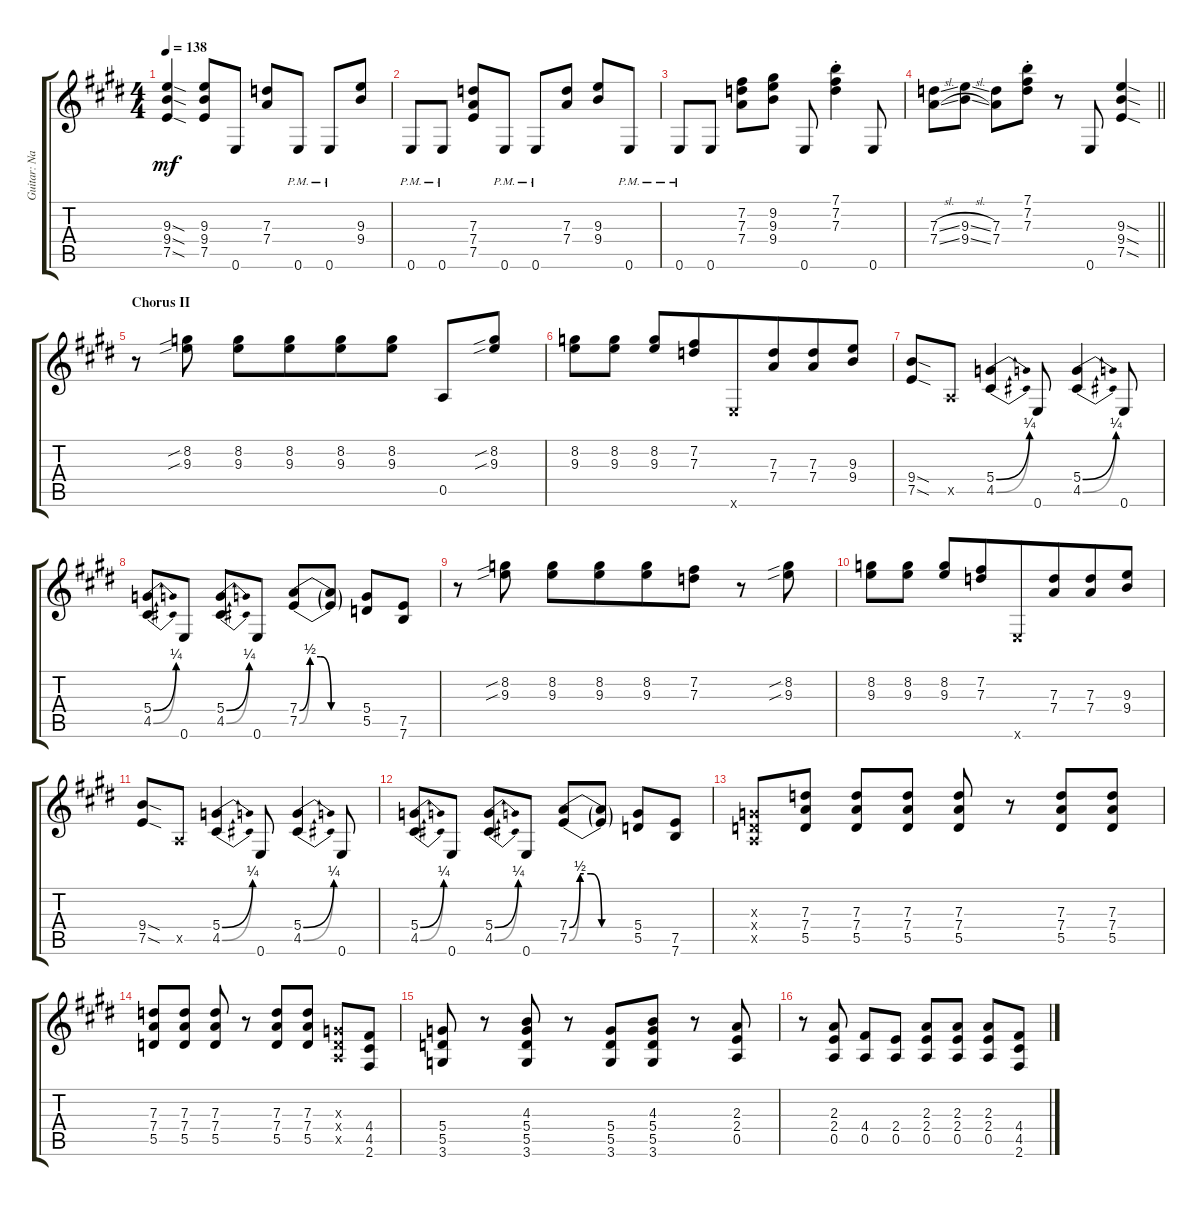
\track ("Guitar: Nancy" "Guitar: Na") {instrument distortionguitar}
\staff {score tabs}
\tuning (E4 B3 G3 D3 A2 E2) {hide}
\ts (4 4)
\tempo 138
\clef g2
\ks e
(9.3{sod} 9.4{sod} 7.5{sod}).4{dy mf} (9.3 9.4 7.5).8 0.6.8 (7.3 7.4).8 0.6{pm}.8 0.6{pm}.8 (9.3 9.4).8 |
0.6{pm}.8 0.6{pm}.8 (7.3 7.4 7.5).8 0.6{pm}.8 0.6{pm}.8 (7.3 7.4).8 (9.3 9.4).8 0.6{pm}.8 |
0.6{pm}.8 0.6.8 (7.2 7.3 7.4).8 (9.2 9.3 9.4).8 0.6.8 (7.1{st} 7.2{st} 7.3{st}).4 0.6.8 |
\barLineRight lightlight
(7.3{sl} 7.4{sl}).8 (9.3{sl} 9.4{sl}).8 (7.3 7.4).8 (7.1{st} 7.2{st} 7.3{st}).8 r.8 0.6.8 (9.3{sod} 9.4{sod} 7.5{sod}).4 |
\section ("" "Chorus II")
r.8 (8.2{sib} 9.3{sib}).8 (8.2 9.3).8 (8.2 9.3).8{beam merge} (8.2 9.3).8{beam merge} (8.2 9.3).8 0.5.8 (8.2{sib} 9.3{sib}).8 |
(8.2 9.3).8 (8.2 9.3).8 (8.2 9.3).8{beam merge} (7.2 7.3).8{beam merge} 0.6{x}.8{beam merge} (7.3 7.4).8{beam merge} (7.3 7.4).8{beam merge} (9.3 9.4).8 |
(9.4{sod} 7.5{sod}).8 0.5{x}.8 (5.4{be (bend 0 0 60 1)} 4.5{be (bend 0 0 60 1)}).4 0.6.8 (5.4{be (bend 0 0 60 1)} 4.5{be (bend 0 0 60 1)}).4 0.6.8 |
(5.4{be (bend 0 0 60 1)} 4.5{be (bend 0 0 60 1)}).8 0.6.8 (5.4{be (bend 0 0 60 1)} 4.5{be (bend 0 0 60 1)}).8 0.6.8 (7.4{be (custom 0 0 10 2 20 2 30 0 60 0)} 7.5{be (custom 0 0 10 2 20 2 30 0 60 0)}).8 (7.4{t} 7.5{t}).8 (5.4 5.5).8 (7.5 7.6).8 |
r.8 (8.2{sib} 9.3{sib}).8 (8.2 9.3).8 (8.2 9.3).8{beam merge} (8.2 9.3).8{beam merge} (7.2 7.3).8 r.8 (8.2{sib} 9.3{sib}).8 |
(8.2 9.3).8 (8.2 9.3).8 (8.2 9.3).8{beam merge} (7.2 7.3).8{beam merge} 0.6{x}.8{beam merge} (7.3 7.4).8{beam merge} (7.3 7.4).8{beam merge} (9.3 9.4).8 |
(9.4{sod} 7.5{sod}).8 0.5{x}.8 (5.4{be (bend 0 0 60 1)} 4.5{be (bend 0 0 60 1)}).4 0.6.8 (5.4{be (bend 0 0 60 1)} 4.5{be (bend 0 0 60 1)}).4 0.6.8 |
(5.4{be (bend 0 0 60 1)} 4.5{be (bend 0 0 60 1)}).8 0.6.8 (5.4{be (bend 0 0 60 1)} 4.5{be (bend 0 0 60 1)}).8 0.6.8 (7.4{be (custom 0 0 10 2 20 2 30 0 60 0)} 7.5{be (custom 0 0 10 2 20 2 30 0 60 0)}).8 (7.4{t} 7.5{t}).8 (5.4 5.5).8 (7.5 7.6).8 |
(0.3{x} 0.4{x} 0.5{x}).8 (7.3 7.4 5.5).8 (7.3 7.4 5.5).8 (7.3 7.4 5.5).8 (7.3 7.4 5.5).8 r.8 (7.3 7.4 5.5).8 (7.3 7.4 5.5).8 |
(7.3 7.4 5.5).8 (7.3 7.4 5.5).8 (7.3 7.4 5.5).8 r.8 (7.3 7.4 5.5).8 (7.3 7.4 5.5).8 (0.3{x} 0.4{x} 0.5{x}).8 (4.4 4.5 2.6).8 |
(5.4 5.5 3.6).8 r.8 (4.3 5.4 5.5 3.6).8 r.8 (5.4 5.5 3.6).8 (4.3 5.4 5.5 3.6).8 r.8 (2.3 2.4 0.5).8 |
r.8 (2.3 2.4 0.5).8 (4.4 0.5).8 (2.4 0.5).8 (2.3 2.4 0.5).8 (2.3 2.4 0.5).8 (2.3 2.4 0.5).8 (4.4 4.5 2.6).8
